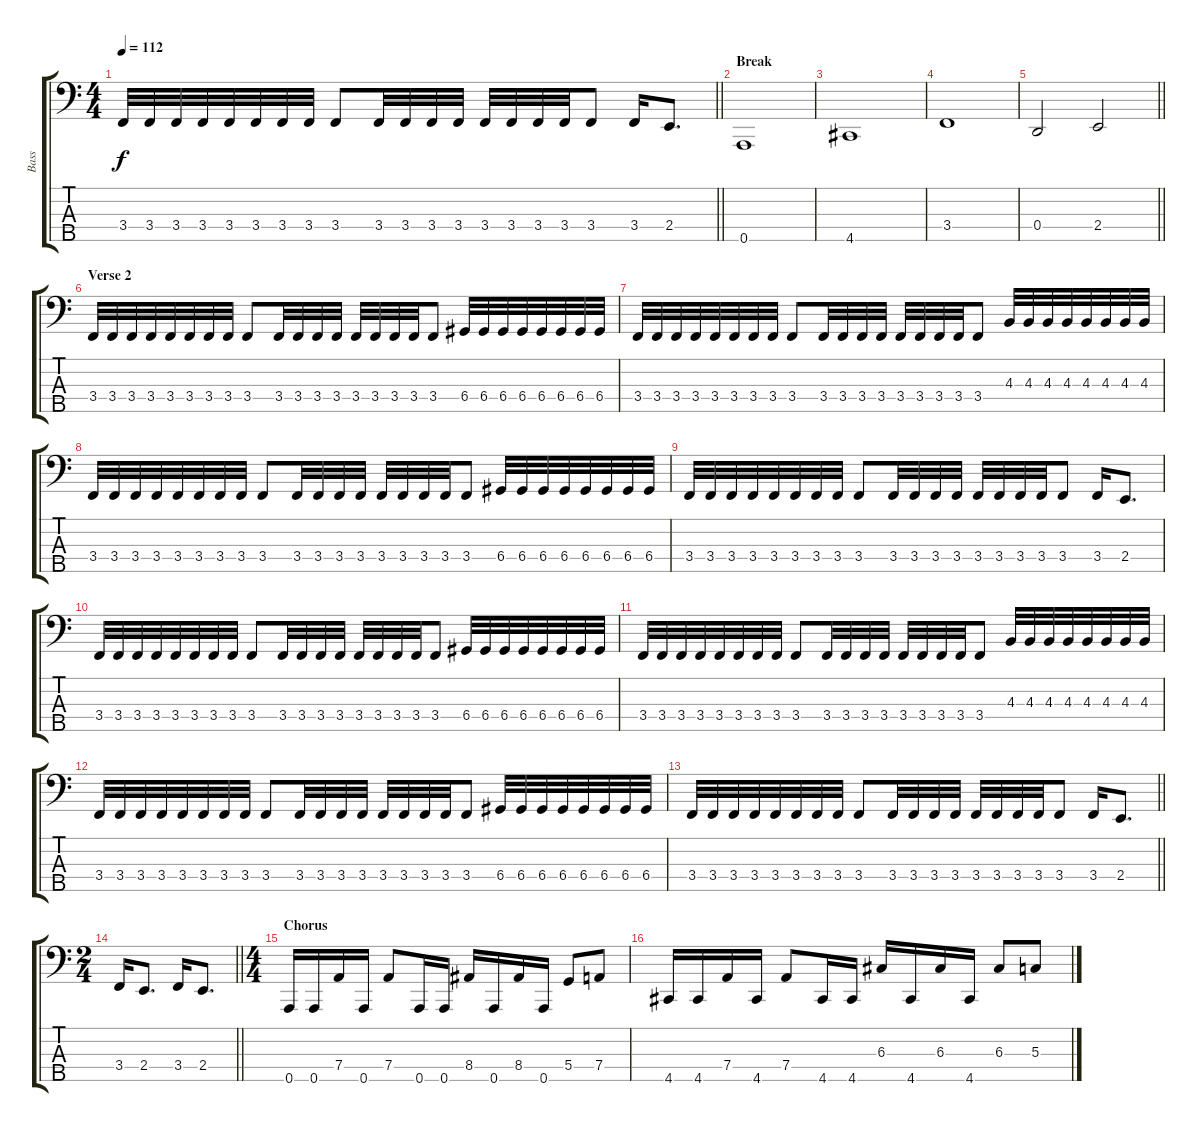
\track ("Bass" "Bass") {instrument electricbassfinger}
\staff {score tabs}
\tuning (F2 C2 G1 D1 A0) {hide}
\ts (4 4)
\tempo 112
\clef f4
\barLineRight lightlight
\ks c
3.4.32{dy f} 3.4.32 3.4.32 3.4.32 3.4.32 3.4.32 3.4.32 3.4.32 3.4.8 3.4.32 3.4.32 3.4.32 3.4.32 3.4.32 3.4.32 3.4.32 3.4.32 3.4.8 3.4.16 2.4.8{d} |
\section ("" "Break")
0.5.1 |
4.5.1 |
3.4.1 |
\barLineRight lightlight
0.4.2 2.4.2 |
\section ("" "Verse 2")
3.4.32 3.4.32 3.4.32 3.4.32 3.4.32 3.4.32 3.4.32 3.4.32 3.4.8 3.4.32 3.4.32 3.4.32 3.4.32 3.4.32 3.4.32 3.4.32 3.4.32 3.4.8 6.4.32 6.4.32 6.4.32 6.4.32 6.4.32 6.4.32 6.4.32 6.4.32 |
3.4.32 3.4.32 3.4.32 3.4.32 3.4.32 3.4.32 3.4.32 3.4.32 3.4.8 3.4.32 3.4.32 3.4.32 3.4.32 3.4.32 3.4.32 3.4.32 3.4.32 3.4.8 4.3.32 4.3.32 4.3.32 4.3.32 4.3.32 4.3.32 4.3.32 4.3.32 |
3.4.32 3.4.32 3.4.32 3.4.32 3.4.32 3.4.32 3.4.32 3.4.32 3.4.8 3.4.32 3.4.32 3.4.32 3.4.32 3.4.32 3.4.32 3.4.32 3.4.32 3.4.8 6.4.32 6.4.32 6.4.32 6.4.32 6.4.32 6.4.32 6.4.32 6.4.32 |
3.4.32 3.4.32 3.4.32 3.4.32 3.4.32 3.4.32 3.4.32 3.4.32 3.4.8 3.4.32 3.4.32 3.4.32 3.4.32 3.4.32 3.4.32 3.4.32 3.4.32 3.4.8 3.4.16 2.4.8{d} |
3.4.32 3.4.32 3.4.32 3.4.32 3.4.32 3.4.32 3.4.32 3.4.32 3.4.8 3.4.32 3.4.32 3.4.32 3.4.32 3.4.32 3.4.32 3.4.32 3.4.32 3.4.8 6.4.32 6.4.32 6.4.32 6.4.32 6.4.32 6.4.32 6.4.32 6.4.32 |
3.4.32 3.4.32 3.4.32 3.4.32 3.4.32 3.4.32 3.4.32 3.4.32 3.4.8 3.4.32 3.4.32 3.4.32 3.4.32 3.4.32 3.4.32 3.4.32 3.4.32 3.4.8 4.3.32 4.3.32 4.3.32 4.3.32 4.3.32 4.3.32 4.3.32 4.3.32 |
3.4.32 3.4.32 3.4.32 3.4.32 3.4.32 3.4.32 3.4.32 3.4.32 3.4.8 3.4.32 3.4.32 3.4.32 3.4.32 3.4.32 3.4.32 3.4.32 3.4.32 3.4.8 6.4.32 6.4.32 6.4.32 6.4.32 6.4.32 6.4.32 6.4.32 6.4.32 |
\barLineRight lightlight
3.4.32 3.4.32 3.4.32 3.4.32 3.4.32 3.4.32 3.4.32 3.4.32 3.4.8 3.4.32 3.4.32 3.4.32 3.4.32 3.4.32 3.4.32 3.4.32 3.4.32 3.4.8 3.4.16 2.4.8{d} |
\ts (2 4)
\barLineRight lightlight
3.4.16 2.4.8{d} 3.4.16 2.4.8{d} |
\ts (4 4)
\section ("" "Chorus")
0.5.16 0.5.16 7.4.16 0.5.16 7.4.8 0.5.16 0.5.16 8.4.16 0.5.16 8.4.16 0.5.16 5.4.8 7.4.8 |
4.5.16 4.5.16 7.4.16 4.5.16 7.4.8 4.5.16 4.5.16 6.3.16 4.5.16 6.3.16 4.5.16 6.3.8 5.3.8
